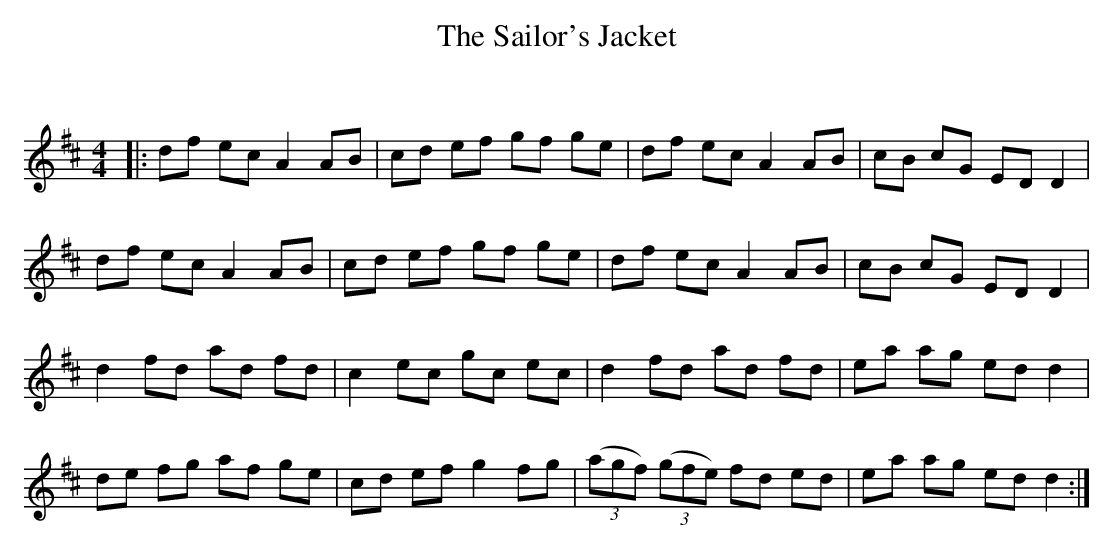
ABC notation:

X:1
T: The Sailor's Jacket
C:
Q: 232
K:D
M:4/4
L:1/8
|:df ec A2 AB|cd ef gf ge|df ec A2 AB|cB cG ED D2|
df ec A2 AB|cd ef gf ge|df ec A2 AB|cB cG ED D2|
d2 fd ad fd|c2 ec gc ec|d2 fd ad fd|ea ag ed d2|
de fg af ge|cd ef g2 fg|((3agf) ((3gfe) fd ed|ea ag ed d2:|
